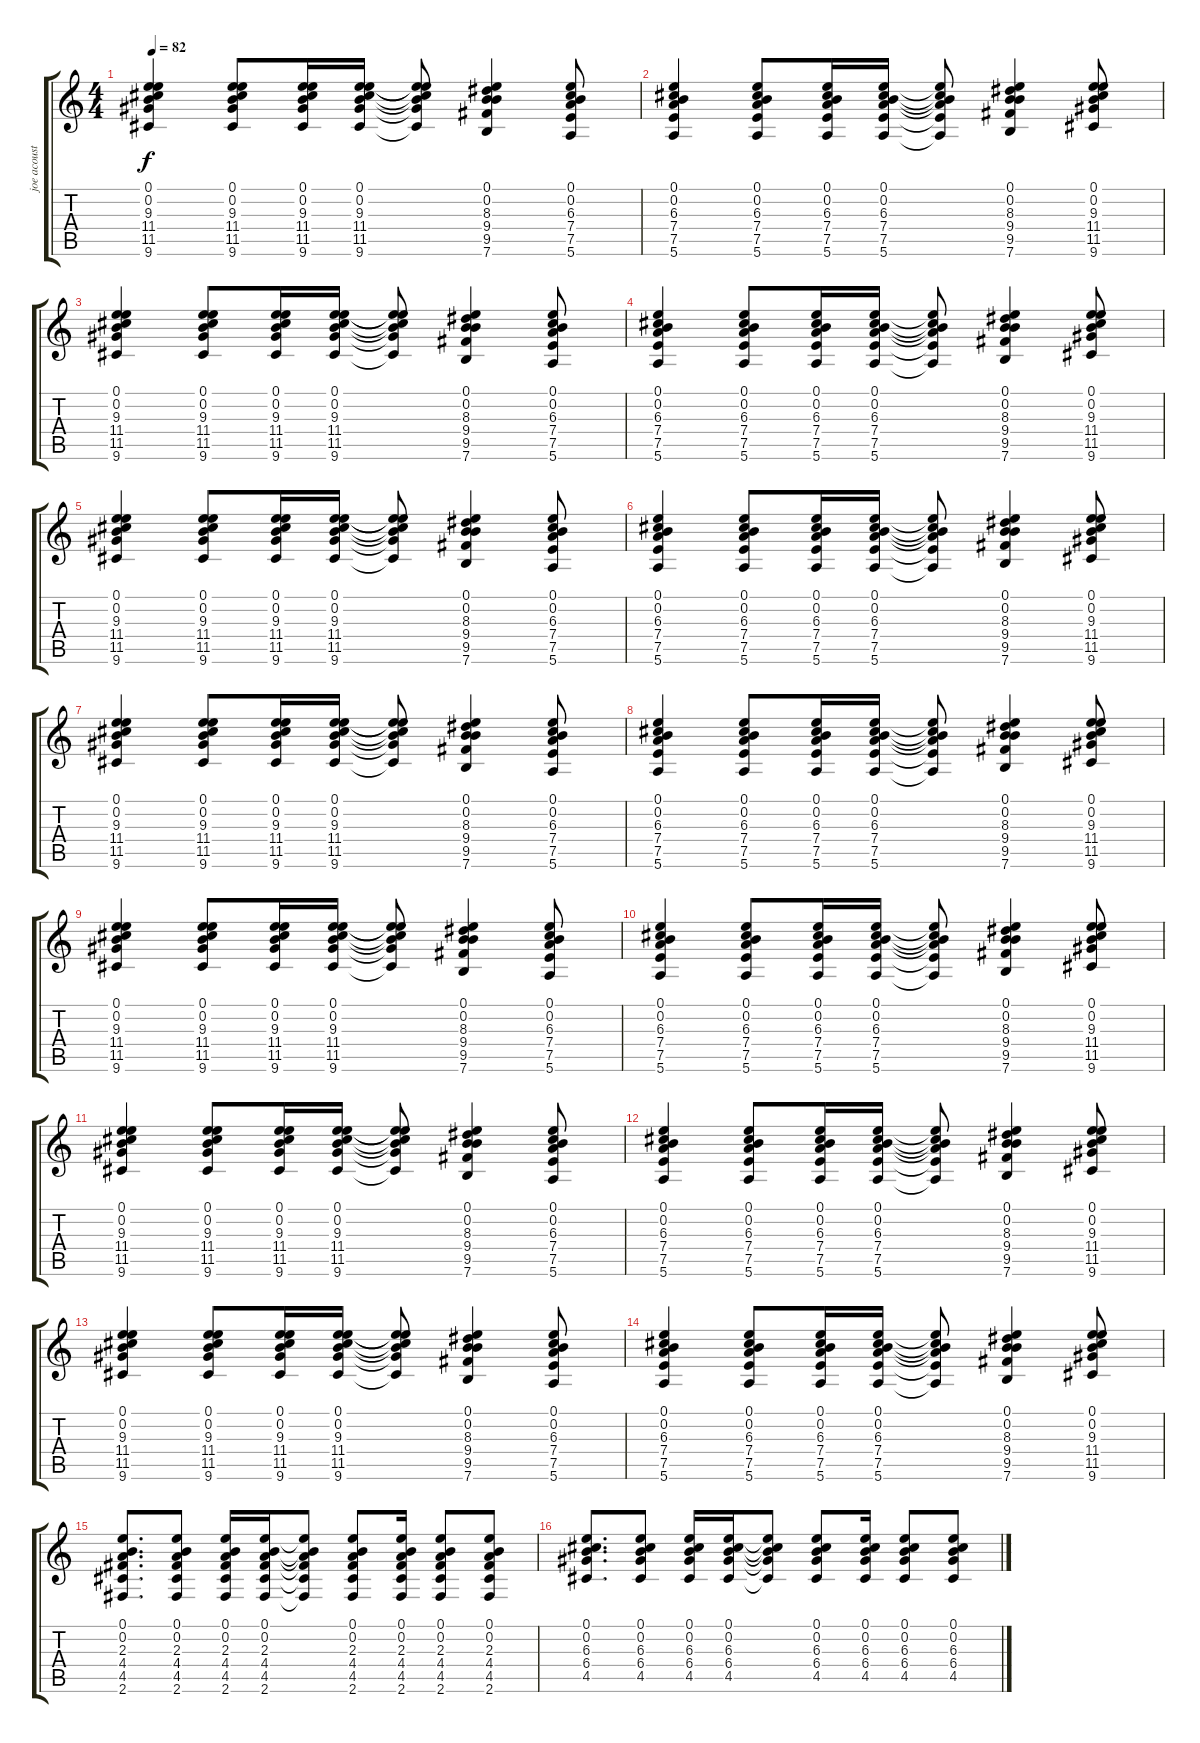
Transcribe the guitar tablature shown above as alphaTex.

\track ("joe acoustique" "joe acoust") {instrument acousticguitarsteel}
\staff {score tabs}
\tuning (E4 B3 G3 D3 A2 E2) {hide}
\ts (4 4)
\tempo 82
\clef g2
\ks c
(0.1 0.2 9.3 11.4 11.5 9.6).4{dy f} (0.1 0.2 9.3 11.4 11.5 9.6).8 (0.1 0.2 9.3 11.4 11.5 9.6).16 (0.1 0.2 9.3 11.4 11.5 9.6).16 (0.1{t} 0.2{t} 9.3{t} 11.4{t} 11.5{t} 9.6{t}).8 (0.1 0.2 8.3 9.4 9.5 7.6).4 (0.1 0.2 6.3 7.4 7.5 5.6).8 |
(0.1 0.2 6.3 7.4 7.5 5.6).4 (0.1 0.2 6.3 7.4 7.5 5.6).8 (0.1 0.2 6.3 7.4 7.5 5.6).16 (0.1 0.2 6.3 7.4 7.5 5.6).16 (0.1{t} 0.2{t} 6.3{t} 7.4{t} 7.5{t} 5.6{t}).8 (0.1 0.2 8.3 9.4 9.5 7.6).4 (0.1 0.2 9.3 11.4 11.5 9.6).8 |
(0.1 0.2 9.3 11.4 11.5 9.6).4 (0.1 0.2 9.3 11.4 11.5 9.6).8 (0.1 0.2 9.3 11.4 11.5 9.6).16 (0.1 0.2 9.3 11.4 11.5 9.6).16 (0.1{t} 0.2{t} 9.3{t} 11.4{t} 11.5{t} 9.6{t}).8 (0.1 0.2 8.3 9.4 9.5 7.6).4 (0.1 0.2 6.3 7.4 7.5 5.6).8 |
(0.1 0.2 6.3 7.4 7.5 5.6).4 (0.1 0.2 6.3 7.4 7.5 5.6).8 (0.1 0.2 6.3 7.4 7.5 5.6).16 (0.1 0.2 6.3 7.4 7.5 5.6).16 (0.1{t} 0.2{t} 6.3{t} 7.4{t} 7.5{t} 5.6{t}).8 (0.1 0.2 8.3 9.4 9.5 7.6).4 (0.1 0.2 9.3 11.4 11.5 9.6).8 |
(0.1 0.2 9.3 11.4 11.5 9.6).4 (0.1 0.2 9.3 11.4 11.5 9.6).8 (0.1 0.2 9.3 11.4 11.5 9.6).16 (0.1 0.2 9.3 11.4 11.5 9.6).16 (0.1{t} 0.2{t} 9.3{t} 11.4{t} 11.5{t} 9.6{t}).8 (0.1 0.2 8.3 9.4 9.5 7.6).4 (0.1 0.2 6.3 7.4 7.5 5.6).8 |
(0.1 0.2 6.3 7.4 7.5 5.6).4 (0.1 0.2 6.3 7.4 7.5 5.6).8 (0.1 0.2 6.3 7.4 7.5 5.6).16 (0.1 0.2 6.3 7.4 7.5 5.6).16 (0.1{t} 0.2{t} 6.3{t} 7.4{t} 7.5{t} 5.6{t}).8 (0.1 0.2 8.3 9.4 9.5 7.6).4 (0.1 0.2 9.3 11.4 11.5 9.6).8 |
(0.1 0.2 9.3 11.4 11.5 9.6).4 (0.1 0.2 9.3 11.4 11.5 9.6).8 (0.1 0.2 9.3 11.4 11.5 9.6).16 (0.1 0.2 9.3 11.4 11.5 9.6).16 (0.1{t} 0.2{t} 9.3{t} 11.4{t} 11.5{t} 9.6{t}).8 (0.1 0.2 8.3 9.4 9.5 7.6).4 (0.1 0.2 6.3 7.4 7.5 5.6).8 |
(0.1 0.2 6.3 7.4 7.5 5.6).4 (0.1 0.2 6.3 7.4 7.5 5.6).8 (0.1 0.2 6.3 7.4 7.5 5.6).16 (0.1 0.2 6.3 7.4 7.5 5.6).16 (0.1{t} 0.2{t} 6.3{t} 7.4{t} 7.5{t} 5.6{t}).8 (0.1 0.2 8.3 9.4 9.5 7.6).4 (0.1 0.2 9.3 11.4 11.5 9.6).8 |
(0.1 0.2 9.3 11.4 11.5 9.6).4 (0.1 0.2 9.3 11.4 11.5 9.6).8 (0.1 0.2 9.3 11.4 11.5 9.6).16 (0.1 0.2 9.3 11.4 11.5 9.6).16 (0.1{t} 0.2{t} 9.3{t} 11.4{t} 11.5{t} 9.6{t}).8 (0.1 0.2 8.3 9.4 9.5 7.6).4 (0.1 0.2 6.3 7.4 7.5 5.6).8 |
(0.1 0.2 6.3 7.4 7.5 5.6).4 (0.1 0.2 6.3 7.4 7.5 5.6).8 (0.1 0.2 6.3 7.4 7.5 5.6).16 (0.1 0.2 6.3 7.4 7.5 5.6).16 (0.1{t} 0.2{t} 6.3{t} 7.4{t} 7.5{t} 5.6{t}).8 (0.1 0.2 8.3 9.4 9.5 7.6).4 (0.1 0.2 9.3 11.4 11.5 9.6).8 |
(0.1 0.2 9.3 11.4 11.5 9.6).4 (0.1 0.2 9.3 11.4 11.5 9.6).8 (0.1 0.2 9.3 11.4 11.5 9.6).16 (0.1 0.2 9.3 11.4 11.5 9.6).16 (0.1{t} 0.2{t} 9.3{t} 11.4{t} 11.5{t} 9.6{t}).8 (0.1 0.2 8.3 9.4 9.5 7.6).4 (0.1 0.2 6.3 7.4 7.5 5.6).8 |
(0.1 0.2 6.3 7.4 7.5 5.6).4 (0.1 0.2 6.3 7.4 7.5 5.6).8 (0.1 0.2 6.3 7.4 7.5 5.6).16 (0.1 0.2 6.3 7.4 7.5 5.6).16 (0.1{t} 0.2{t} 6.3{t} 7.4{t} 7.5{t} 5.6{t}).8 (0.1 0.2 8.3 9.4 9.5 7.6).4 (0.1 0.2 9.3 11.4 11.5 9.6).8 |
(0.1 0.2 9.3 11.4 11.5 9.6).4 (0.1 0.2 9.3 11.4 11.5 9.6).8 (0.1 0.2 9.3 11.4 11.5 9.6).16 (0.1 0.2 9.3 11.4 11.5 9.6).16 (0.1{t} 0.2{t} 9.3{t} 11.4{t} 11.5{t} 9.6{t}).8 (0.1 0.2 8.3 9.4 9.5 7.6).4 (0.1 0.2 6.3 7.4 7.5 5.6).8 |
(0.1 0.2 6.3 7.4 7.5 5.6).4 (0.1 0.2 6.3 7.4 7.5 5.6).8 (0.1 0.2 6.3 7.4 7.5 5.6).16 (0.1 0.2 6.3 7.4 7.5 5.6).16 (0.1{t} 0.2{t} 6.3{t} 7.4{t} 7.5{t} 5.6{t}).8 (0.1 0.2 8.3 9.4 9.5 7.6).4 (0.1 0.2 9.3 11.4 11.5 9.6).8 |
(0.1 0.2 2.3 4.4 4.5 2.6).8{d} (0.1 0.2 2.3 4.4 4.5 2.6).8 (0.1 0.2 2.3 4.4 4.5 2.6).16 (0.1 0.2 2.3 4.4 4.5 2.6).16 (0.1{t} 0.2{t} 2.3{t} 4.4{t} 4.5{t} 2.6{t}).8 (0.1 0.2 2.3 4.4 4.5 2.6).8 (0.1 0.2 2.3 4.4 4.5 2.6).16 (0.1 0.2 2.3 4.4 4.5 2.6).8 (0.1 0.2 2.3 4.4 4.5 2.6).8 |
(0.1 0.2 6.3 6.4 4.5).8{d} (0.1 0.2 6.3 6.4 4.5).8 (0.1 0.2 6.3 6.4 4.5).16 (0.1 0.2 6.3 6.4 4.5).16 (0.1{t} 0.2{t} 6.3{t} 6.4{t} 4.5{t}).8 (0.1 0.2 6.3 6.4 4.5).8 (0.1 0.2 6.3 6.4 4.5).16 (0.1 0.2 6.3 6.4 4.5).8 (0.1 0.2 6.3 6.4 4.5).8
